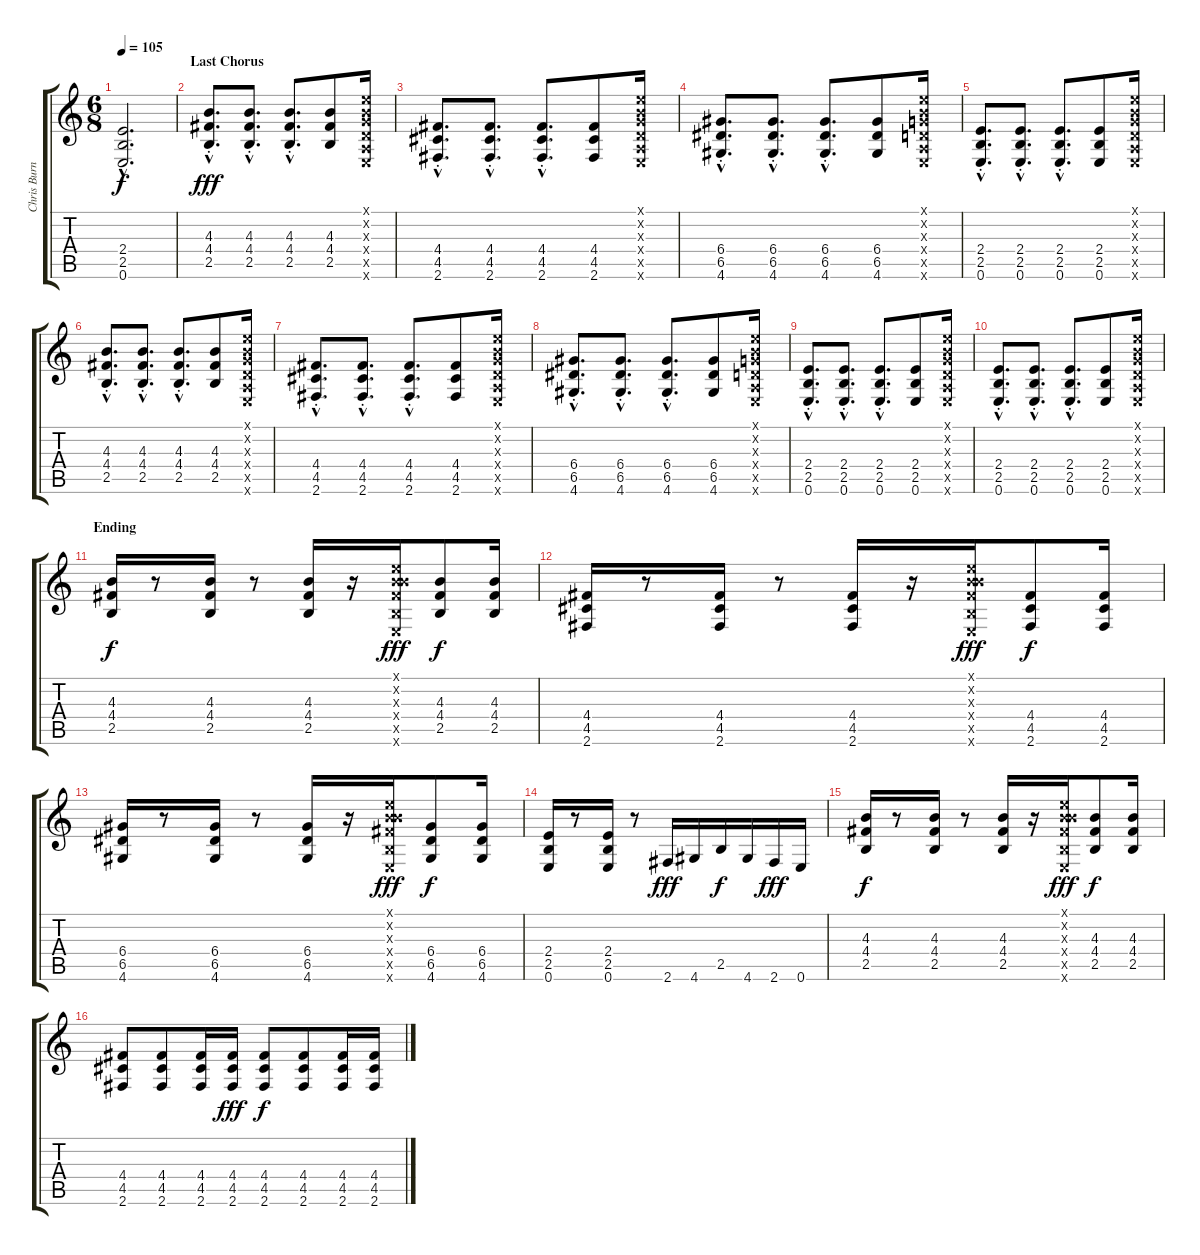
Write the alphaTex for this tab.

\track ("Chris Burney - Rythm Guitar" "Chris Burn") {instrument distortionguitar}
\staff {score tabs}
\tuning (E4 B3 G3 D3 A2 E2) {hide}
\ts (6 8)
\tempo 105
\clef g2
\ks c
(2.4{hac} 2.5{hac} 0.6{hac}).2{d dy f} |
\section ("" "Last Chorus")
(4.3{hac st} 4.4{hac st} 2.5{hac st}).8{d dy fff} (4.3{hac st} 4.4{hac st} 2.5{hac st}).8{d} (4.3{hac st} 4.4{hac st} 2.5{hac st}).8{d} (4.3 4.4 2.5).8 (0.1{x} 0.2{x} 0.3{x} 0.4{x} 0.5{x} 0.6{x}).16 |
(4.4{hac st} 4.5{hac st} 2.6{hac st}).8{d} (4.4{hac st} 4.5{hac st} 2.6{hac st}).8{d} (4.4{hac st} 4.5{hac st} 2.6{hac st}).8{d} (4.4 4.5 2.6).8 (0.1{x} 0.2{x} 0.3{x} 0.4{x} 0.5{x} 0.6{x}).16 |
(6.4{hac st} 6.5{hac st} 4.6{hac st}).8{d} (6.4{hac st} 6.5{hac st} 4.6{hac st}).8{d} (6.4{hac st} 6.5{hac st} 4.6{hac st}).8{d} (6.4 6.5 4.6).8 (0.1{x} 0.2{x} 0.3{x} 0.4{x} 0.5{x} 0.6{x}).16 |
(2.4{hac st} 2.5{hac st} 0.6{hac st}).8{d} (2.4{hac st} 2.5{hac st} 0.6{hac st}).8{d} (2.4{hac st} 2.5{hac st} 0.6{hac st}).8{d} (2.4 2.5 0.6).8 (0.1{x} 0.2{x} 0.3{x} 0.4{x} 0.5{x} 0.6{x}).16 |
(4.3{hac st} 4.4{hac st} 2.5{hac st}).8{d} (4.3{hac st} 4.4{hac st} 2.5{hac st}).8{d} (4.3{hac st} 4.4{hac st} 2.5{hac st}).8{d} (4.3 4.4 2.5).8 (0.1{x} 0.2{x} 0.3{x} 0.4{x} 0.5{x} 0.6{x}).16 |
(4.4{hac st} 4.5{hac st} 2.6{hac st}).8{d} (4.4{hac st} 4.5{hac st} 2.6{hac st}).8{d} (4.4{hac st} 4.5{hac st} 2.6{hac st}).8{d} (4.4 4.5 2.6).8 (0.1{x} 0.2{x} 0.3{x} 0.4{x} 0.5{x} 0.6{x}).16 |
(6.4{hac st} 6.5{hac st} 4.6{hac st}).8{d} (6.4{hac st} 6.5{hac st} 4.6{hac st}).8{d} (6.4{hac st} 6.5{hac st} 4.6{hac st}).8{d} (6.4 6.5 4.6).8 (0.1{x} 0.2{x} 0.3{x} 0.4{x} 0.5{x} 0.6{x}).16 |
(2.4{hac st} 2.5{hac st} 0.6{hac st}).8{d} (2.4{hac st} 2.5{hac st} 0.6{hac st}).8{d} (2.4{hac st} 2.5{hac st} 0.6{hac st}).8{d} (2.4 2.5 0.6).8 (0.1{x} 0.2{x} 0.3{x} 0.4{x} 0.5{x} 0.6{x}).16 |
(2.4{hac st} 2.5{hac st} 0.6{hac st}).8{d} (2.4{hac st} 2.5{hac st} 0.6{hac st}).8{d} (2.4{hac st} 2.5{hac st} 0.6{hac st}).8{d} (2.4 2.5 0.6).8 (0.1{x} 0.2{x} 0.3{x} 0.4{x} 0.5{x} 0.6{x}).16 |
\section ("" "Ending")
(4.3 4.4 2.5).16{dy f} r.8 (4.3 4.4 2.5).16 r.8 (4.3 4.4 2.5).16 r.16 (0.1{x} 0.2{x} 4.3{x} 4.4{x} 2.5{x} 0.6{x}).16{dy fff} (4.3 4.4 2.5).8{dy f} (4.3 4.4 2.5).16 |
(4.4 4.5 2.6).16 r.8 (4.4 4.5 2.6).16 r.8 (4.4 4.5 2.6).16 r.16 (0.1{x} 0.2{x} 4.3{x} 4.4{x} 2.5{x} 0.6{x}).16{dy fff} (4.4 4.5 2.6).8{dy f} (4.4 4.5 2.6).16 |
(6.4 6.5 4.6).16 r.8 (6.4 6.5 4.6).16 r.8 (6.4 6.5 4.6).16 r.16 (0.1{x} 0.2{x} 4.3{x} 4.4{x} 2.5{x} 0.6{x}).16{dy fff} (6.4 6.5 4.6).8{dy f} (6.4 6.5 4.6).16 |
(2.4 2.5 0.6).16 r.8 (2.4 2.5 0.6).16 r.8 2.6.16{dy fff} 4.6.16 2.5.16{dy f} 4.6.16 2.6.16{dy fff} 0.6.16 |
(4.3 4.4 2.5).16{dy f} r.8 (4.3 4.4 2.5).16 r.8 (4.3 4.4 2.5).16 r.16 (0.1{x} 0.2{x} 4.3{x} 4.4{x} 2.5{x} 0.6{x}).16{dy fff} (4.3 4.4 2.5).8{dy f} (4.3 4.4 2.5).16 |
(4.4 4.5 2.6).8 (4.4 4.5 2.6).8 (4.4 4.5 2.6).16 (4.4 4.5 2.6).16{dy fff} (4.4 4.5 2.6).8{dy f} (4.4 4.5 2.6).8 (4.4 4.5 2.6).16 (4.4 4.5 2.6).16
